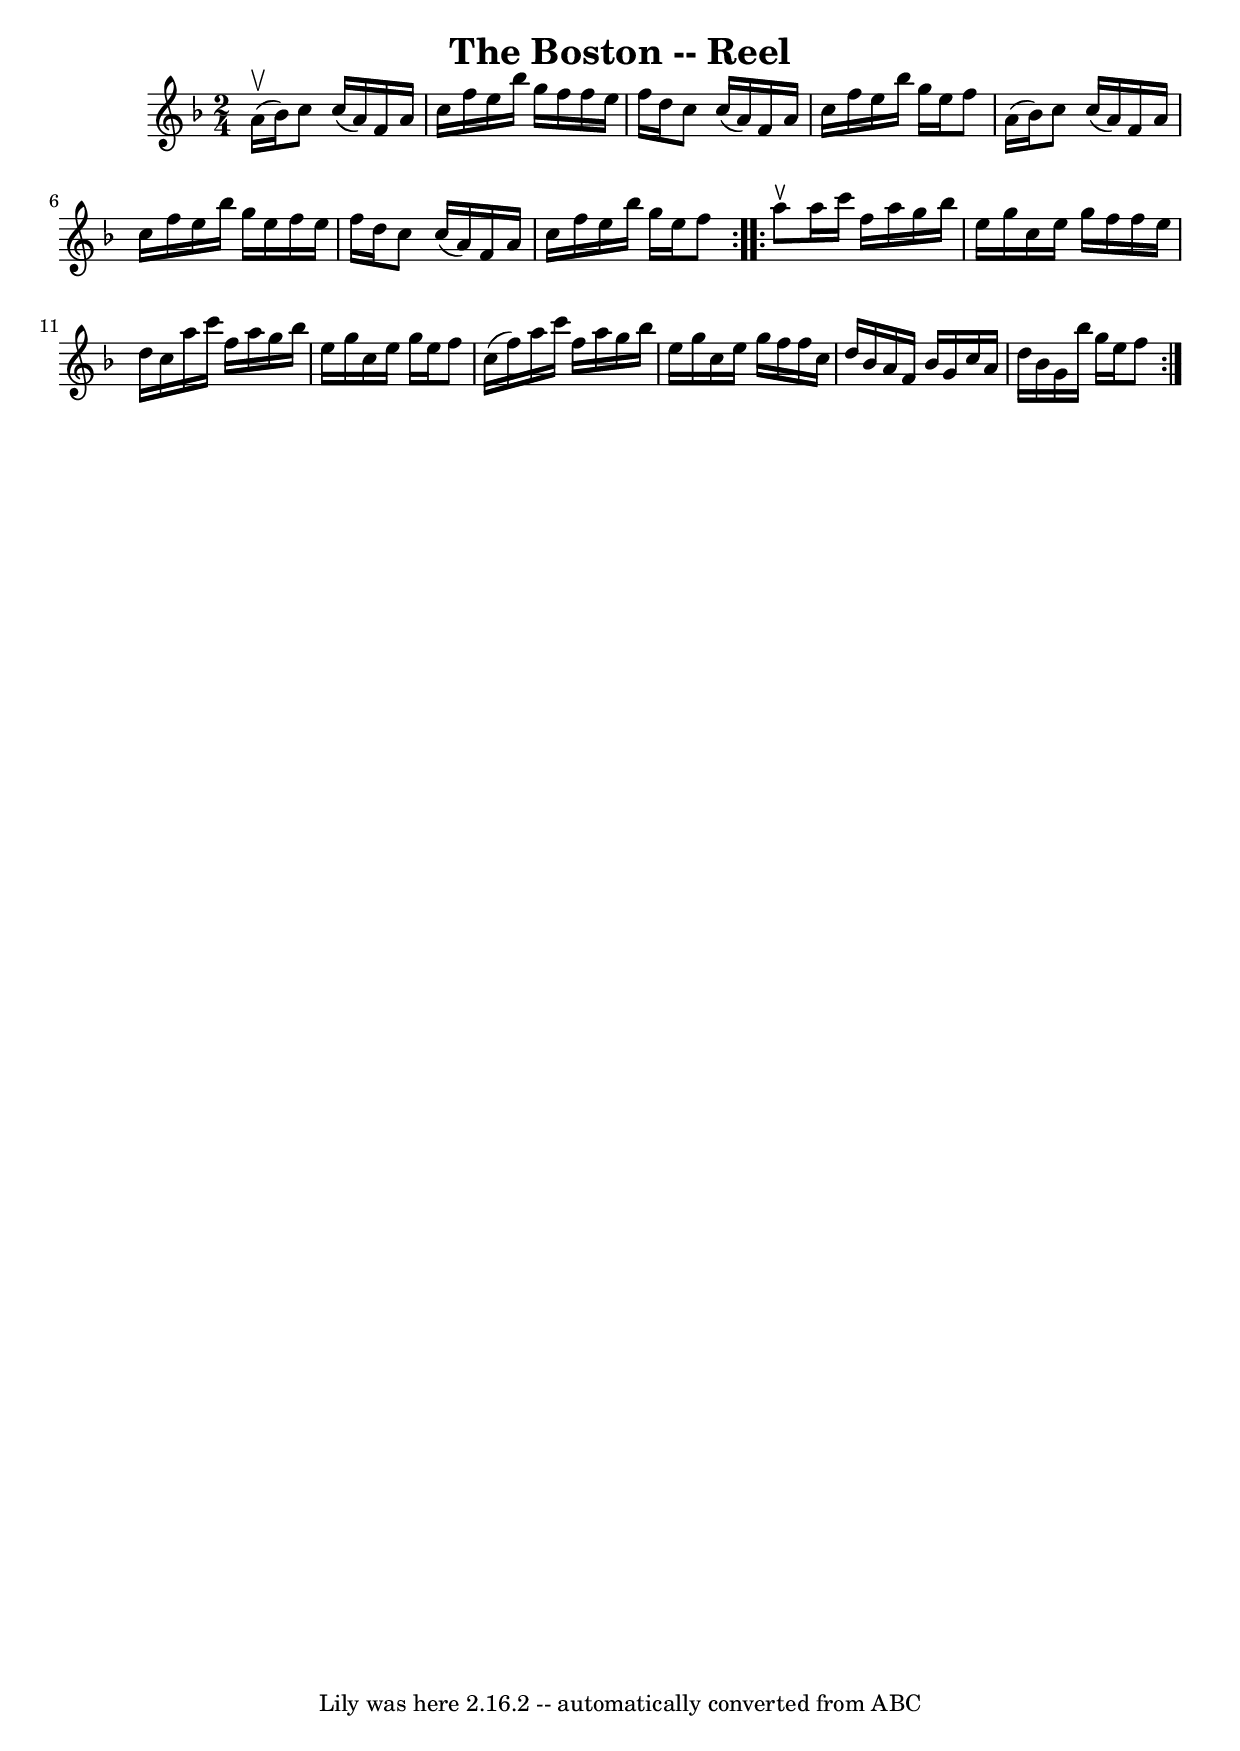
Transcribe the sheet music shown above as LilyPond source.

\version "2.7.40"
\include "Mammoth.ily"
\header {
	%% book = "Ryan's Mammoth Collection"
	crossRefNumber = "1"
	footnotes = ""
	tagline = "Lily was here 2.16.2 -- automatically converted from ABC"
	title = "The Boston -- Reel"
}
voicedefault =  {
\set Score.defaultBarType = "empty"

\repeat volta 2 {
\time 2/4 \key f \major a'16^\upbow(bes'16) |
 c''8 c''16 (
 a'16) f'16 a'16 c''16 f''16  |
 e''16 bes''16    
g''16 f''16 f''16 e''16 f''16 d''16  |
 c''8 c''16 (
 a'16) f'16 a'16 c''16 f''16  |
 e''16 bes''16    
g''16 e''16 f''8 a'16 (bes'16) |
 c''8 c''16 (
a'16) f'16 a'16 c''16 f''16  |
 e''16 bes''16 g''16 
 e''16 f''16 e''16 f''16 d''16  |
 c''8 c''16 (a'16 
) f'16 a'16 c''16 f''16  |
 e''16 bes''16 g''16    
e''16 f''8  } \repeat volta 2 { a''8^\ltoe |
 a''16 c'''16   
 f''16 a''16 g''16 bes''16 e''16 g''16  |
 c''16    
e''16 g''16 f''16 f''16 e''16 d''16 c''16  |
 a''16   
 c'''16 f''16 a''16 g''16 bes''16 e''16 g''16  |
   
c''16 e''16 g''16 e''16 f''8 c''16 (f''16) |
     
a''16 c'''16 f''16 a''16 g''16 bes''16 e''16 g''16  
|
 c''16 e''16 g''16 f''16 f''16 c''16 d''16    
bes'16  |
 a'16 f'16 bes'16 g'16 c''16 a'16 d''16    
bes'16  |
 g'16 bes''16 g''16 e''16 f''8  }   
}

\score{
    <<

	\context Staff="default"
	{
	    \voicedefault 
	}

    >>
	\layout {
	}
	\midi {}
}
